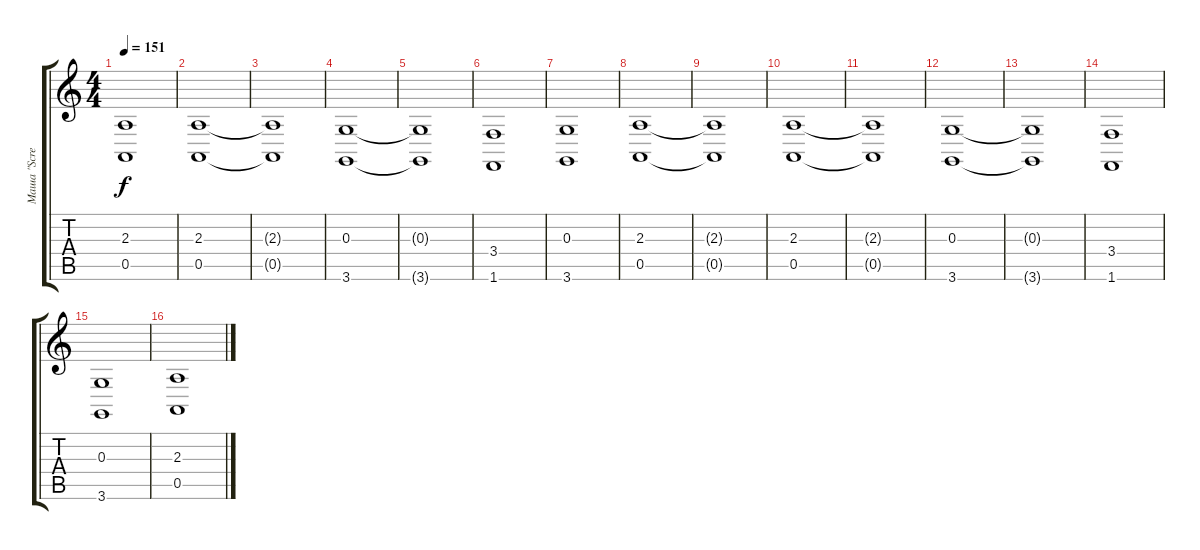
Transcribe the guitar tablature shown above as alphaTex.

\track ("Маша \"Scream\"" "Маша \"Scre") {instrument pad4choir}
\staff {score tabs}
\tuning (E4 B3 G3 D3 A2 E2) {hide}
\ts (4 4)
\tempo 151
\clef g2
\ks c
(2.3{t} 0.5{t}).1{dy f} |
(2.3 0.5).1 |
(2.3{t} 0.5{t}).1 |
(0.3 3.6).1 |
(0.3{t} 3.6{t}).1 |
(3.4 1.6).1 |
(0.3 3.6).1 |
(2.3 0.5).1 |
(2.3{t} 0.5{t}).1 |
(2.3 0.5).1 |
(2.3{t} 0.5{t}).1 |
(0.3 3.6).1 |
(0.3{t} 3.6{t}).1 |
(3.4 1.6).1 |
(0.3 3.6).1 |
(2.3 0.5).1
